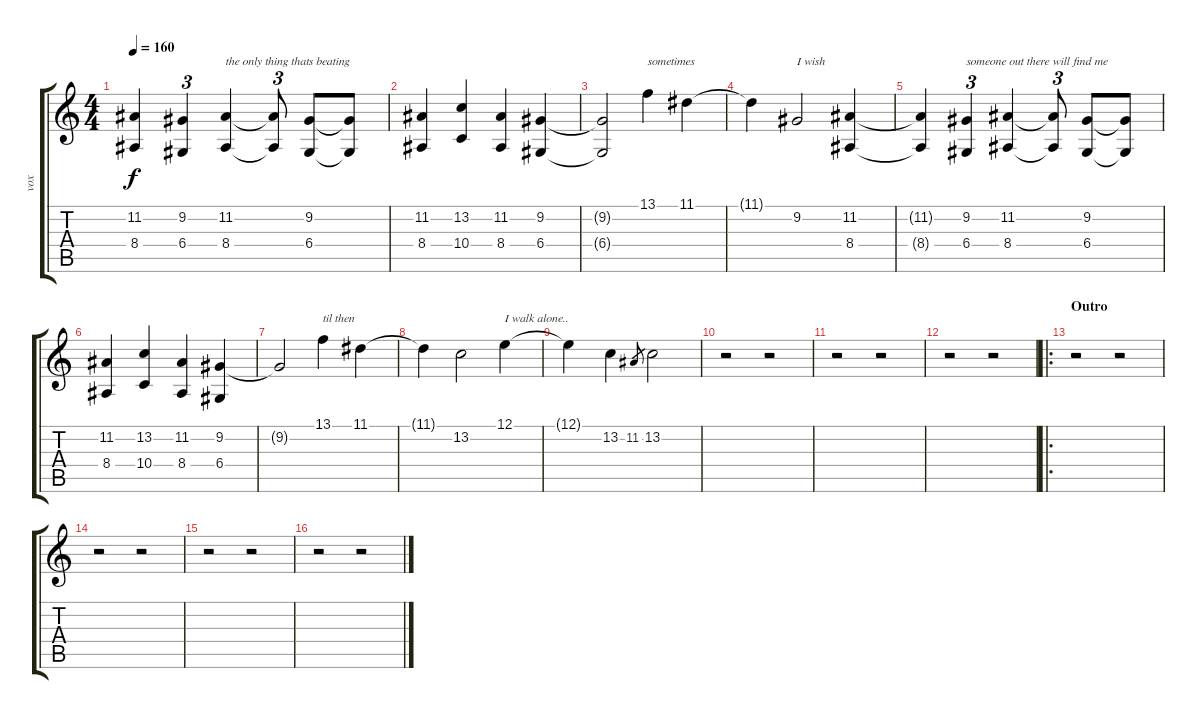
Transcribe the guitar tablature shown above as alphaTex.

\track ("vox" "vox") {instrument shakuhachi}
\staff {score tabs}
\tuning (E4 B3 G3 D3 A2 E2) {hide}
\ts (4 4)
\tempo 160
\clef g2
\ks c
(11.2{t} 8.4{t}).4{dy f} (9.2 6.4).4{tu (3 2)} (11.2 8.4).4{txt "the only thing thats beating"} (11.2{t} 8.4{t}).8{tu (3 2)} (9.2 6.4).8 (9.2{t} 6.4{t}).8 |
(11.2 8.4).4 (13.2 10.4).4 (11.2 8.4).4 (9.2 6.4).4 |
(9.2{t} 6.4{t}).2 13.1.4{txt "sometimes"} 11.1.4 |
11.1{t}.4 9.2.2{txt "I wish"} (11.2 8.4).4 |
(11.2{t} 8.4{t}).4 (9.2 6.4).4{tu (3 2) txt "someone out there will find me"} (11.2 8.4).4 (11.2{t} 8.4{t}).8{tu (3 2)} (9.2 6.4).8 (9.2{t} 6.4{t}).8 |
(11.2 8.4).4 (13.2 10.4).4 (11.2 8.4).4 (9.2 6.4).4 |
9.2{t}.2 13.1.4{txt "til then"} 11.1.4 |
11.1{t}.4 13.2.2 12.1.4{txt "I walk alone.."} |
12.1{t}.4 13.2.4 11.2.8{gr} 13.2.2 |
r.2 r.2 |
r.2 r.2 |
r.2 r.2 |
\ro
\section ("" "Outro")
r.2 r.2 |
r.2 r.2 |
r.2 r.2 |
r.2 r.2
